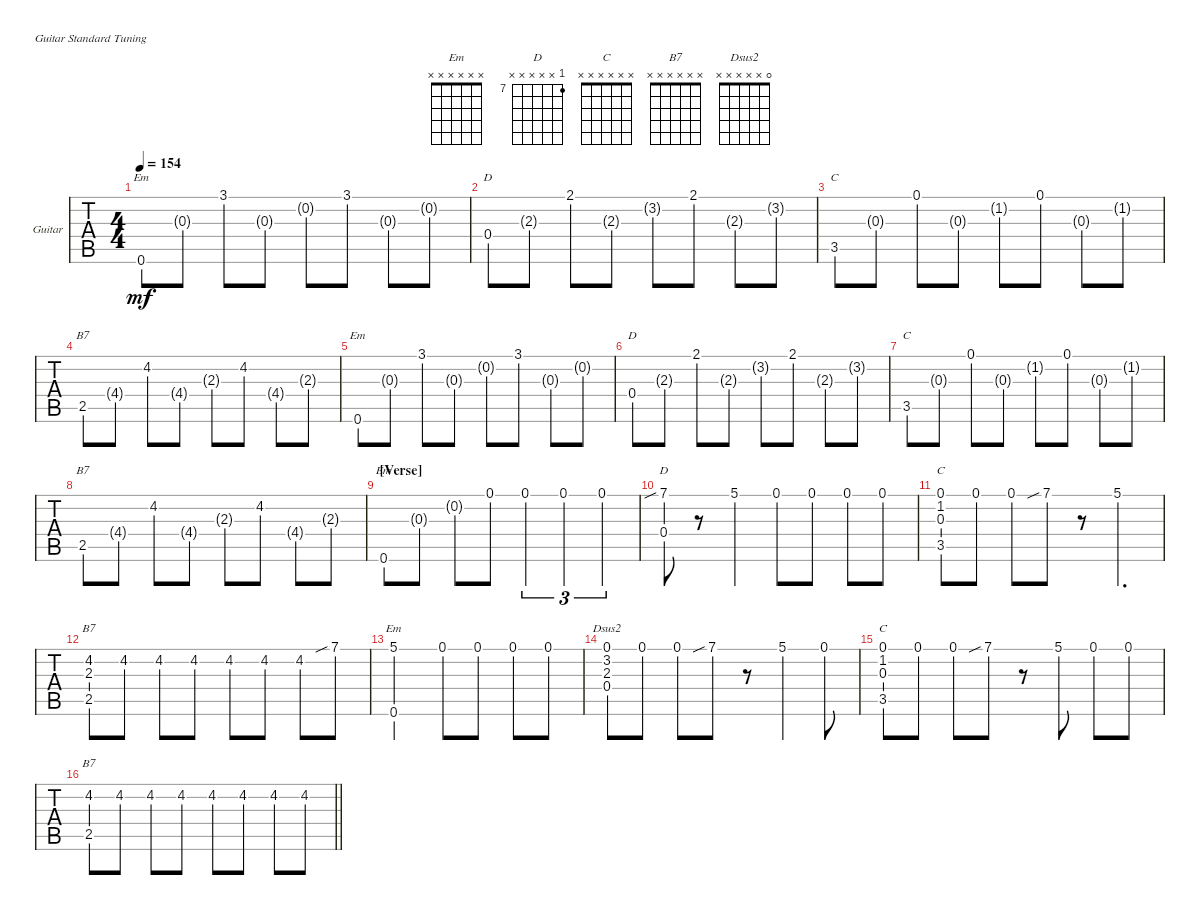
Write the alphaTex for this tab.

\bracketExtendMode groupsimilarinstruments
\firstSystemTrackNameOrientation horizontal
\otherSystemsTrackNameOrientation horizontal
\track ("" "Guitar") {instrument acousticguitarsteel}
\staff {tabs}
\tuning (E4 B3 G3 D3 A2 E2)
\chord ("Em" x x x x x 0)
\chord ("D" x x x 0 x x)
\chord ("C" x x x x 3 x)
\chord ("B7" x x x x 2 x)
\chord ("D" 7 x x x x x) {firstfret 7}
\chord ("C" 0 x x x x x)
\chord ("B7" x 4 x x x x)
\chord ("Em" x x x x x x)
\chord ("Dsus2" 0 x x x x x)
\chord ("C" x x x x x x)
\chord ("B7" x x x x x x)
\ts (4 4)
\tempo 154
\clef g2
\ks c
0.6.8{ch "Em" dy mf instrument acousticguitarsteel} 0.3{g}.8 3.1.8 0.3{g}.8 0.2{g}.8 3.1.8 0.3{g}.8 0.2{g}.8 |
0.4.8{ch "D"} 2.3{g}.8 2.1.8 2.3{g}.8 3.2{g}.8 2.1.8 2.3{g}.8 3.2{g}.8 |
3.5.8{ch "C"} 0.3{g}.8 0.1.8 0.3{g}.8 1.2{g}.8 0.1.8 0.3{g}.8 1.2{g}.8 |
2.5.8{ch "B7"} 4.4{g}.8 4.2.8 4.4{g}.8 2.3{g}.8 4.2.8 4.4{g}.8 2.3{g}.8 |
0.6.8{ch "Em"} 0.3{g}.8 3.1.8 0.3{g}.8 0.2{g}.8 3.1.8 0.3{g}.8 0.2{g}.8 |
0.4.8{ch "D"} 2.3{g}.8 2.1.8 2.3{g}.8 3.2{g}.8 2.1.8 2.3{g}.8 3.2{g}.8 |
3.5.8{ch "C"} 0.3{g}.8 0.1.8 0.3{g}.8 1.2{g}.8 0.1.8 0.3{g}.8 1.2{g}.8 |
2.5.8{ch "B7"} 4.4{g}.8 4.2.8 4.4{g}.8 2.3{g}.8 4.2.8 4.4{g}.8 2.3{g}.8 |
\section ("" "[Verse]")
0.6.8{ch "Em"} 0.3{g}.8 0.2{g}.8 0.1.8 0.1.4{tu (3 2)} 0.1.4{tu (3 2)} 0.1.4{tu (3 2)} |
(7.1{sib} 0.4).8{ch "D"} r.8 5.1.4 0.1.8 0.1.8 0.1.8 0.1.8 |
(0.1 1.2 0.3 3.5).8{ch "C"} 0.1.8 0.1.8 7.1{sib}.8 r.8 5.1.4{d} |
(4.2 2.3 2.5).8{ch "B7"} 4.2.8 4.2.8 4.2.8 4.2.8 4.2.8 4.2.8 7.1{sib}.8 |
(0.6 5.1).2{ch "Em"} 0.1.8 0.1.8 0.1.8 0.1.8 |
(0.1 3.2 2.3 0.4).8{ch "Dsus2"} 0.1.8 0.1.8 7.1{sib}.8 r.8 5.1.4 0.1.8 |
(1.2 0.3 3.5 0.1).8{ch "C"} 0.1.8 0.1.8 7.1{sib}.8 r.8 5.1.8 0.1.8 0.1.8 |
\barLineRight lightlight
(2.5 4.2).8{ch "B7"} 4.2.8 4.2.8 4.2.8 4.2.8 4.2.8 4.2.8 4.2.8
